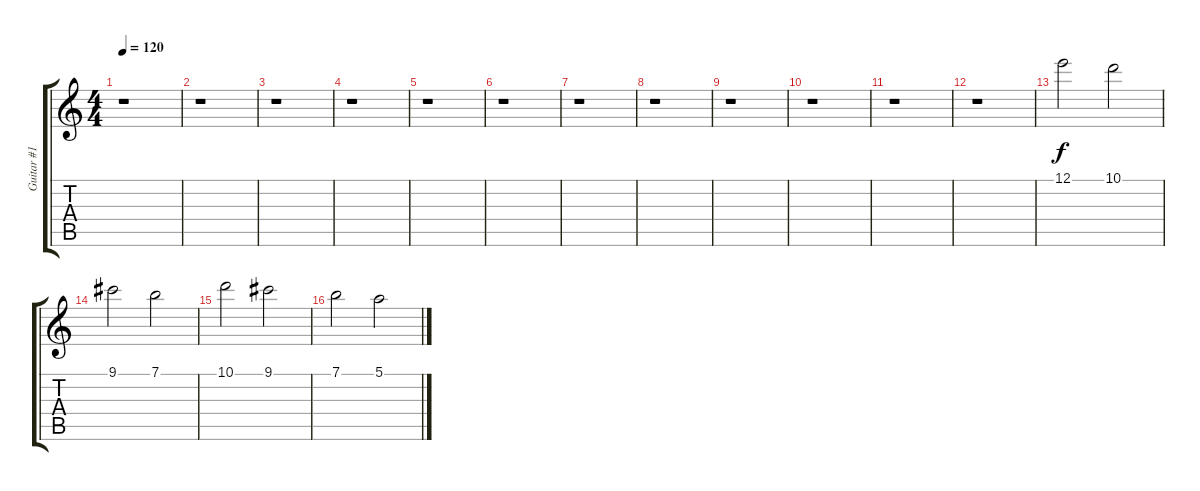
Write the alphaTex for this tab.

\track ("Guitar #1" "Guitar #1") {instrument electricguitarclean}
\staff {score tabs}
\tuning (E4 B3 G3 D3 A2 E2) {hide}
\ts (4 4)
\tempo 120
\clef g2
\ks c
r.1{dy f} |
r.1 |
r.1 |
r.1 |
r.1 |
r.1 |
r.1 |
r.1 |
r.1 |
r.1 |
r.1 |
r.1 |
12.1.2 10.1.2 |
9.1.2 7.1.2 |
10.1.2 9.1.2 |
7.1.2 5.1.2
